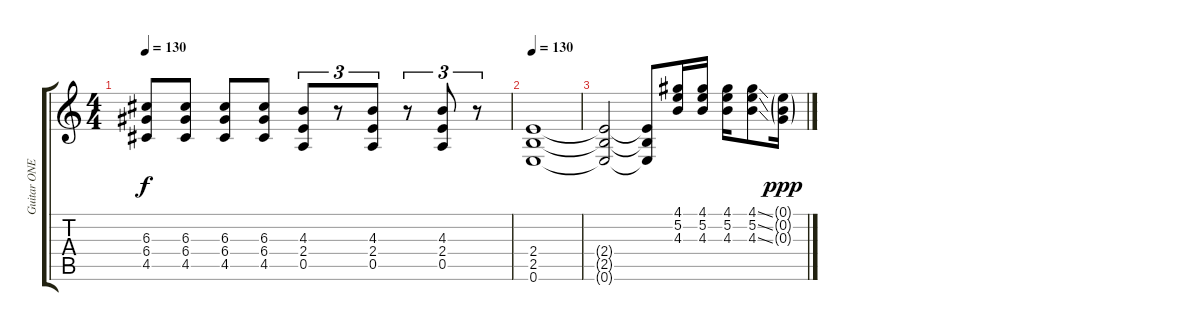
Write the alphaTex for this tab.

\track ("Guitar ONE" "Guitar ONE") {instrument overdrivenguitar}
\staff {score tabs}
\tuning (E4 B3 G3 D3 A2 E2) {hide}
\ts (4 4)
\tempo 130
\clef g2
\ks c
(6.3 6.4 4.5).8{dy f} (6.3 6.4 4.5).8 (6.3 6.4 4.5).8 (6.3 6.4 4.5).8 (4.3 2.4 0.5).8{tu (3 2)} r.8{tu (3 2)} (4.3 2.4 0.5).8{tu (3 2)} r.8{tu (3 2)} (4.3 2.4 0.5).8{tu (3 2)} r.8{tu (3 2)} |
\tempo 130
(2.4 2.5 0.6).1 |
(2.4{t} 2.5{t} 0.6{t}).2 (2.4{t} 2.5{t} 0.6{t}).8 (4.1 5.2 4.3).16 (4.1 5.2 4.3).16 (4.1 5.2 4.3).16 (4.1{ss} 5.2{ss} 4.3{ss}).8 (0.1{g} 0.2{g} 0.3{g}).16{dy ppp}
